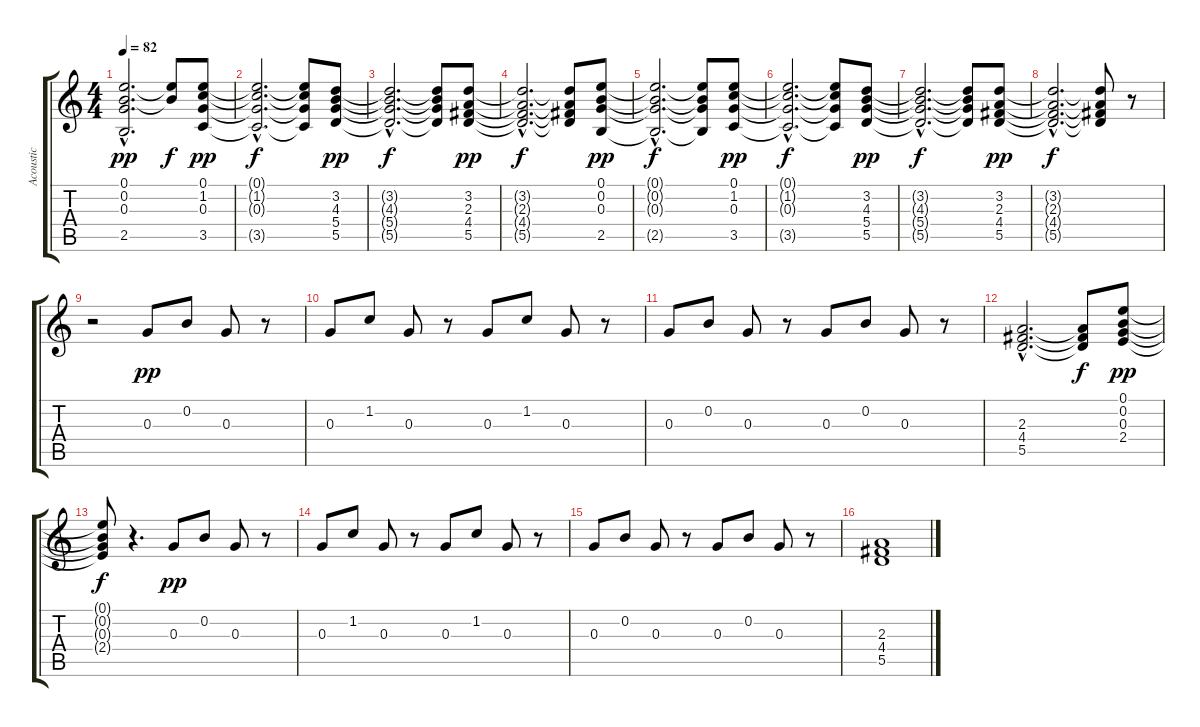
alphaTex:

\track ("Acoustic" "Acoustic") {instrument electricguitarjazz}
\staff {score tabs}
\tuning (E4 B3 G3 D3 A2 E2) {hide}
\ts (4 4)
\tempo 82
\clef g2
\ks c
(0.1{hac} 0.2{hac} 0.3{hac} 2.5{hac}).2{d dy pp} (0.1{t} 0.2{t}).8{dy f} (0.1 1.2 0.3 3.5).8{dy pp} |
(0.1{hac t} 1.2{hac t} 0.3{hac t} 3.5{hac t}).2{d dy f} (0.1{t} 1.2{t} 0.3{t} 3.5{t}).8 (3.2 4.3 5.4 5.5).8{dy pp} |
(3.2{hac t} 4.3{hac t} 5.4{hac t} 5.5{hac t}).2{d dy f} (3.2{t} 4.3{t} 5.4{t} 5.5{t}).8 (3.2 2.3 4.4 5.5).8{dy pp} |
(3.2{hac t} 2.3{hac t} 4.4{hac t} 5.5{hac t}).2{d dy f} (3.2{t} 2.3{t} 4.4{t} 5.5{t}).8 (0.1 0.2 0.3 2.5).8{dy pp} |
(0.1{hac t} 0.2{hac t} 0.3{hac t} 2.5{hac t}).2{d dy f} (0.1{t} 0.2{t} 0.3{t} 2.5{t}).8 (0.1 1.2 0.3 3.5).8{dy pp} |
(0.1{hac t} 1.2{hac t} 0.3{hac t} 3.5{hac t}).2{d dy f} (0.1{t} 1.2{t} 0.3{t} 3.5{t}).8 (3.2 4.3 5.4 5.5).8{dy pp} |
(3.2{hac t} 4.3{hac t} 5.4{hac t} 5.5{hac t}).2{d dy f} (3.2{t} 4.3{t} 5.4{t} 5.5{t}).8 (3.2 2.3 4.4 5.5).8{dy pp} |
(3.2{hac t} 2.3{hac t} 4.4{hac t} 5.5{hac t}).2{d dy f} (3.2{t} 2.3{t} 4.4{t} 5.5{t}).8 r.8 |
r.2 0.3.8{dy pp} 0.2.8 0.3.8 r.8 |
0.3.8 1.2.8 0.3.8 r.8 0.3.8 1.2.8 0.3.8 r.8 |
0.3.8 0.2.8 0.3.8 r.8 0.3.8 0.2.8 0.3.8 r.8 |
(2.3{hac} 4.4{hac} 5.5{hac}).2{d} (2.3{t} 4.4{t} 5.5{t}).8{dy f} (0.1 0.2 0.3 2.4).8{dy pp} |
(0.1{t} 0.2{t} 0.3{t} 2.4{t}).8{dy f} r.4{d} 0.3.8{dy pp} 0.2.8 0.3.8 r.8 |
0.3.8 1.2.8 0.3.8 r.8 0.3.8 1.2.8 0.3.8 r.8 |
0.3.8 0.2.8 0.3.8 r.8 0.3.8 0.2.8 0.3.8 r.8 |
(2.3 4.4 5.5).1
